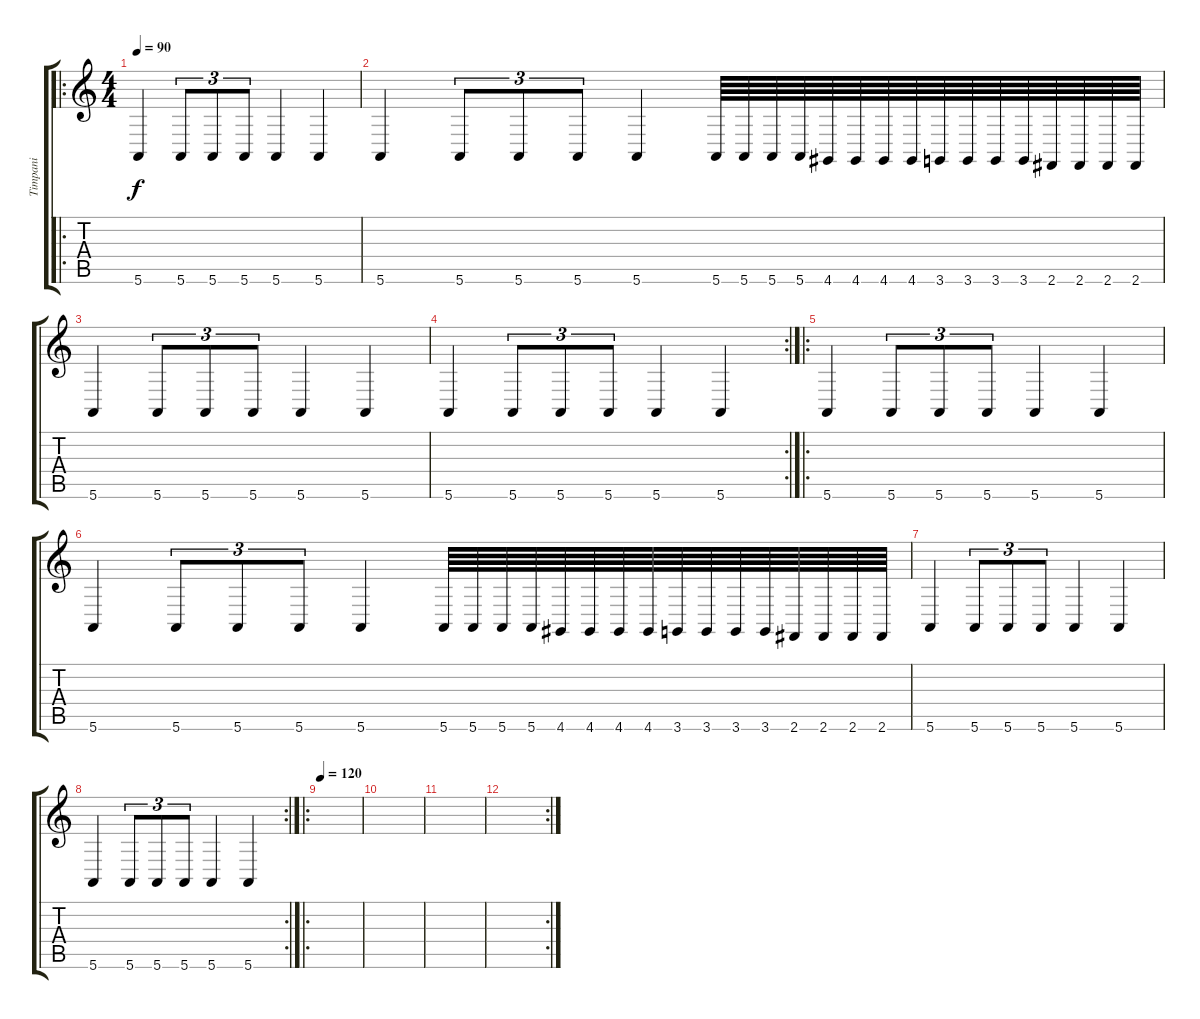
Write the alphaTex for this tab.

\track ("Timpani" "Timpani") {instrument timpani}
\staff {score tabs}
\tuning (E4 B3 G3 D3 A2 E2) {hide}
\ro
\ts (4 4)
\tempo 90
\clef g2
\ks c
5.6.4{dy f} 5.6.8{tu (3 2)} 5.6.8{tu (3 2)} 5.6.8{tu (3 2)} 5.6.4 5.6.4 |
5.6.4 5.6.8{tu (3 2)} 5.6.8{tu (3 2)} 5.6.8{tu (3 2)} 5.6.4 5.6.64 5.6.64 5.6.64 5.6.64 4.6.64 4.6.64 4.6.64 4.6.64 3.6.64 3.6.64 3.6.64 3.6.64 2.6.64 2.6.64 2.6.64 2.6.64 |
5.6.4 5.6.8{tu (3 2)} 5.6.8{tu (3 2)} 5.6.8{tu (3 2)} 5.6.4 5.6.4 |
\rc 2
5.6.4 5.6.8{tu (3 2)} 5.6.8{tu (3 2)} 5.6.8{tu (3 2)} 5.6.4 5.6.4 |
\ro
5.6.4 5.6.8{tu (3 2)} 5.6.8{tu (3 2)} 5.6.8{tu (3 2)} 5.6.4 5.6.4 |
5.6.4 5.6.8{tu (3 2)} 5.6.8{tu (3 2)} 5.6.8{tu (3 2)} 5.6.4 5.6.64 5.6.64 5.6.64 5.6.64 4.6.64 4.6.64 4.6.64 4.6.64 3.6.64 3.6.64 3.6.64 3.6.64 2.6.64 2.6.64 2.6.64 2.6.64 |
5.6.4 5.6.8{tu (3 2)} 5.6.8{tu (3 2)} 5.6.8{tu (3 2)} 5.6.4 5.6.4 |
\rc 2
5.6.4 5.6.8{tu (3 2)} 5.6.8{tu (3 2)} 5.6.8{tu (3 2)} 5.6.4 5.6.4 |
\ro
\tempo 120
|
|
|
\rc 2
